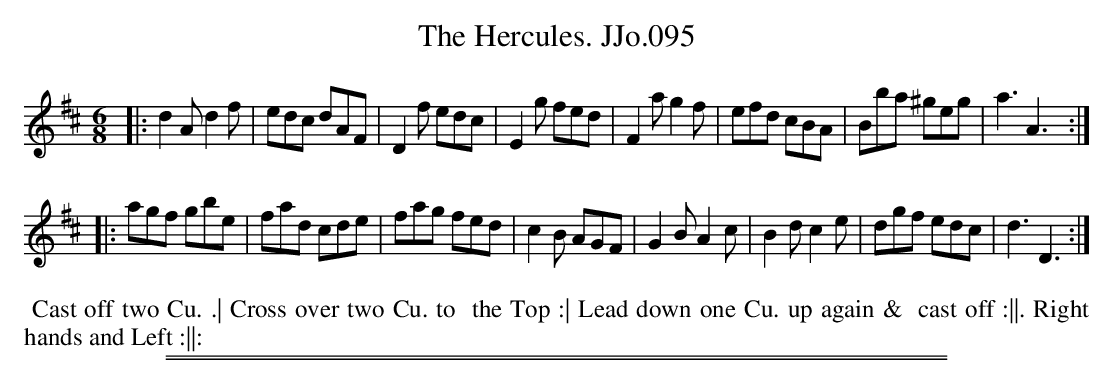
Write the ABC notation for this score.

X:1
T: Hercules. JJo.095, The
M:6/8
L:1/8
K:D
|:\
d2A d2f | edc dAF | D2f edc | E2g fed |\
F2a g2f | efd cBA | Bba ^geg | a3 A3 :|
|:\
agf gbe | fad cde | fag fed | c2B AGF |\
G2B A2c | B2d c2e | dgf edc | d3 D3 :|
